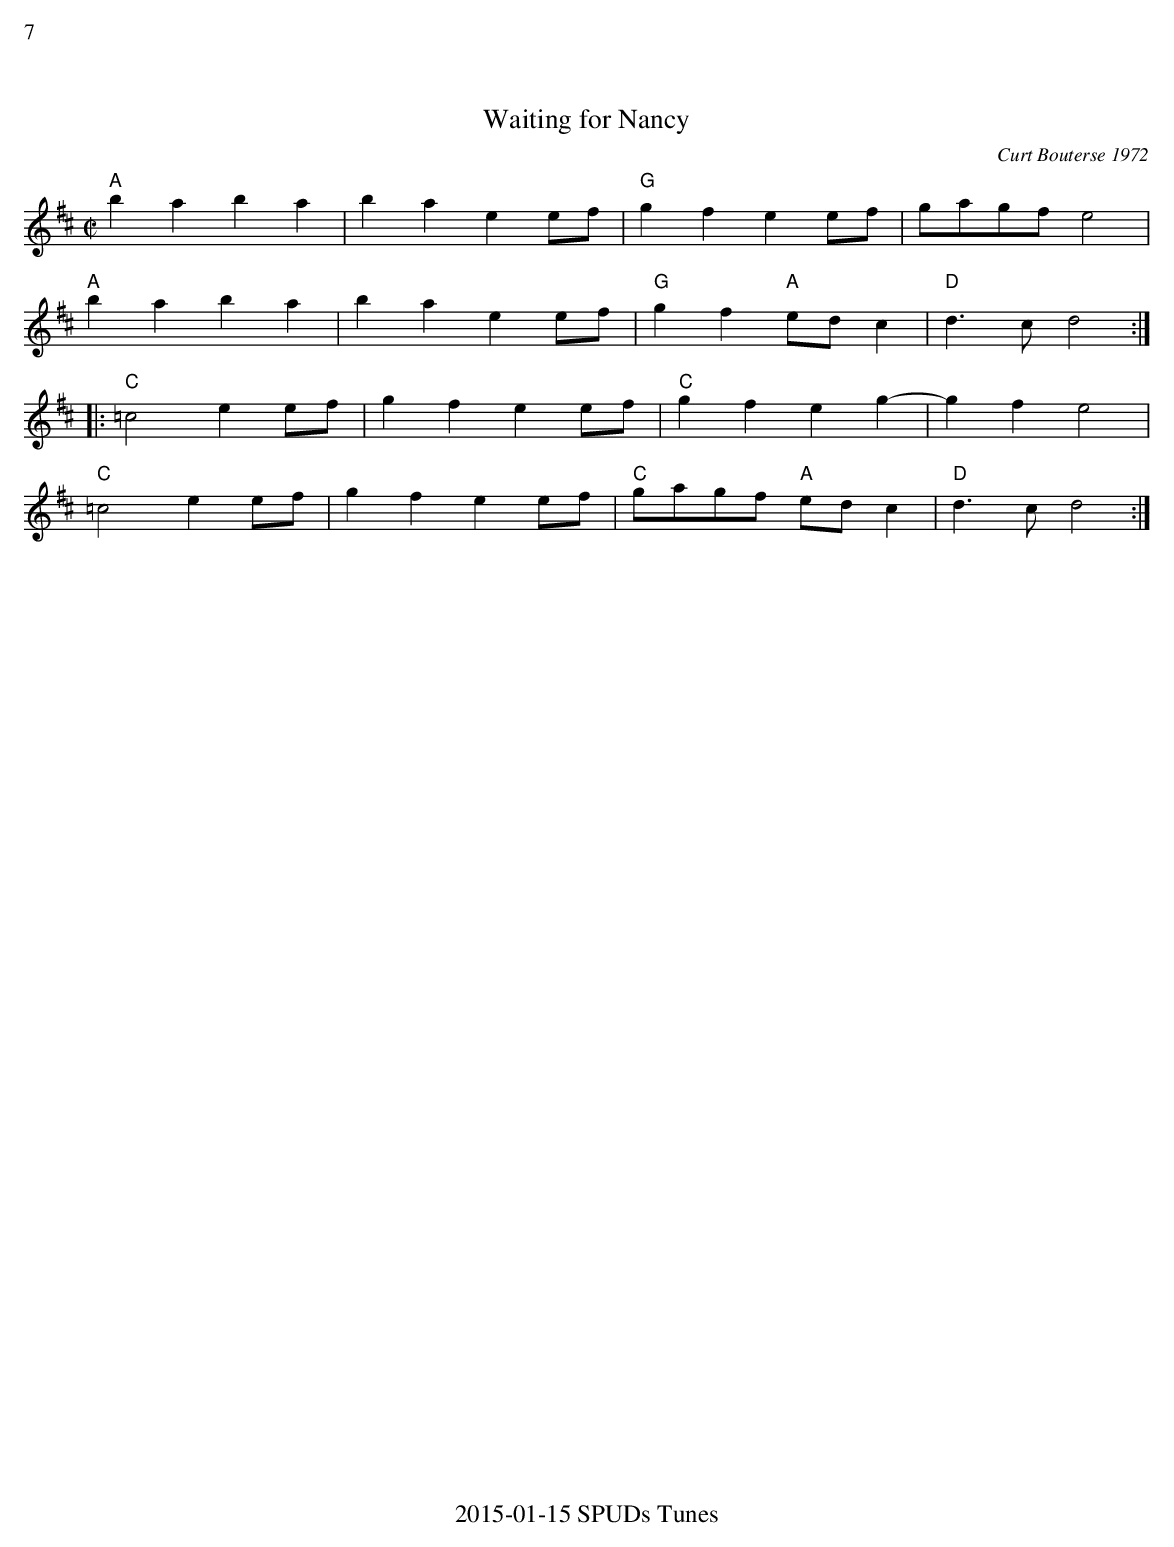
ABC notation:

X:1
%%text 7
T:Waiting for Nancy
C:Curt Bouterse 1972
M:C|
K:D
"A"b2a2 b2a2 | b2a2 e2ef | "G" g2f2 e2ef |gagf e4 |
"A"b2a2 b2a2 | b2a2 e2ef | "G" g2f2 "A"edc2 | "D"d3c d4 :|
|: "C"=c4 e2ef | g2f2 e2ef | "C"g2f2 e2g2- | g2f2 e4 |
"C"=c4 e2ef | g2f2 e2ef | "C"gagf "A"edc2 | "D"d3c d4 :|
